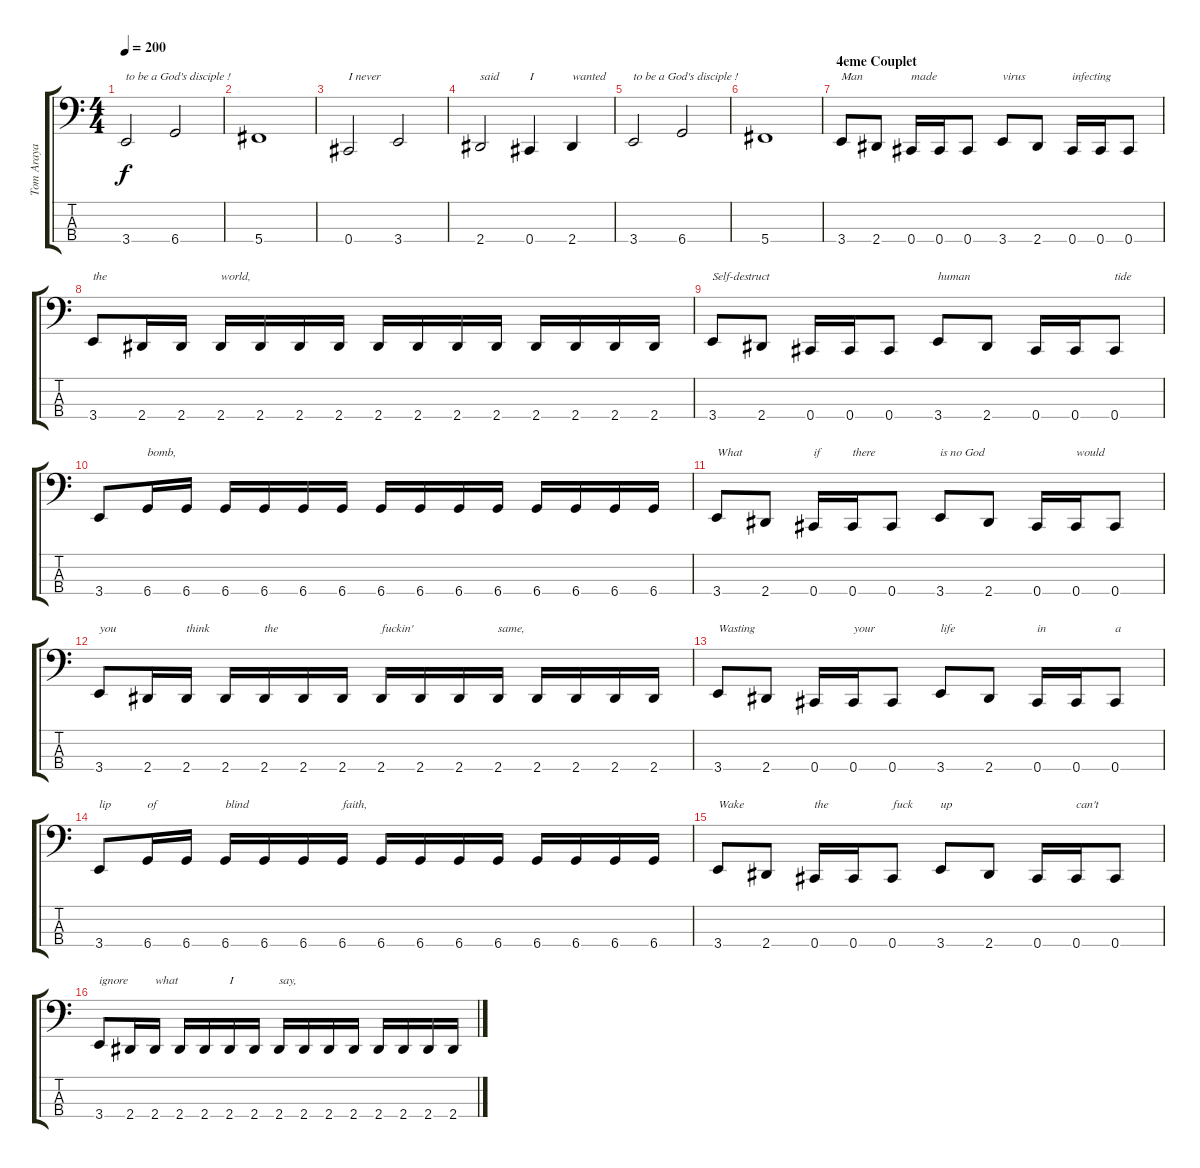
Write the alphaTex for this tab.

\track ("Tom Araya - Vocals/Bass" "Tom Araya ") {instrument electricbasspick}
\staff {score tabs}
\tuning (E2 B1 Gb1 Db1) {hide}
\ts (4 4)
\tempo 200
\clef f4
\ks c
3.4.2{txt "to be a God's disciple !" dy f} 6.4.2 |
5.4.1 |
0.4.2{txt "I never"} 3.4.2 |
2.4.2{txt "said"} 0.4.4{txt "I"} 2.4.4{txt "wanted"} |
3.4.2{txt "to be a God's disciple !"} 6.4.2 |
5.4.1 |
\section ("" "4eme Couplet")
3.4.8{txt "Man"} 2.4.8 0.4.16{txt "made"} 0.4.16 0.4.8 3.4.8{txt "virus"} 2.4.8 0.4.16{txt "infecting"} 0.4.16 0.4.8 |
3.4.8{txt "the"} 2.4.16 2.4.16 2.4.16{txt "world,"} 2.4.16 2.4.16 2.4.16 2.4.16 2.4.16 2.4.16 2.4.16 2.4.16 2.4.16 2.4.16 2.4.16 |
3.4.8{txt "Self-destruct"} 2.4.8 0.4.16 0.4.16 0.4.8 3.4.8{txt "human"} 2.4.8 0.4.16 0.4.16 0.4.8{txt "tide"} |
3.4.8 6.4.16{txt "bomb,"} 6.4.16 6.4.16 6.4.16 6.4.16 6.4.16 6.4.16 6.4.16 6.4.16 6.4.16 6.4.16 6.4.16 6.4.16 6.4.16 |
3.4.8{txt "What"} 2.4.8 0.4.16{txt "if"} 0.4.16{txt "there"} 0.4.8 3.4.8{txt "is no God"} 2.4.8 0.4.16 0.4.16{txt "would"} 0.4.8 |
3.4.8{txt "you"} 2.4.16 2.4.16{txt "think"} 2.4.16 2.4.16{txt "the"} 2.4.16 2.4.16 2.4.16{txt "fuckin'"} 2.4.16 2.4.16 2.4.16{txt "same,"} 2.4.16 2.4.16 2.4.16 2.4.16 |
3.4.8{txt "Wasting"} 2.4.8 0.4.16 0.4.16{txt "your"} 0.4.8 3.4.8{txt "life"} 2.4.8 0.4.16{txt "in"} 0.4.16 0.4.8{txt "a"} |
3.4.8{txt "lip"} 6.4.16{txt "of"} 6.4.16 6.4.16{txt "blind"} 6.4.16 6.4.16 6.4.16{txt "faith,"} 6.4.16 6.4.16 6.4.16 6.4.16 6.4.16 6.4.16 6.4.16 6.4.16 |
3.4.8{txt "Wake"} 2.4.8 0.4.16{txt "the"} 0.4.16 0.4.8{txt "fuck"} 3.4.8{txt "up"} 2.4.8 0.4.16 0.4.16{txt "can't"} 0.4.8 |
3.4.8{txt "ignore"} 2.4.16 2.4.16{txt "what"} 2.4.16 2.4.16 2.4.16{txt "I"} 2.4.16 2.4.16{txt "say,"} 2.4.16 2.4.16 2.4.16 2.4.16 2.4.16 2.4.16 2.4.16
